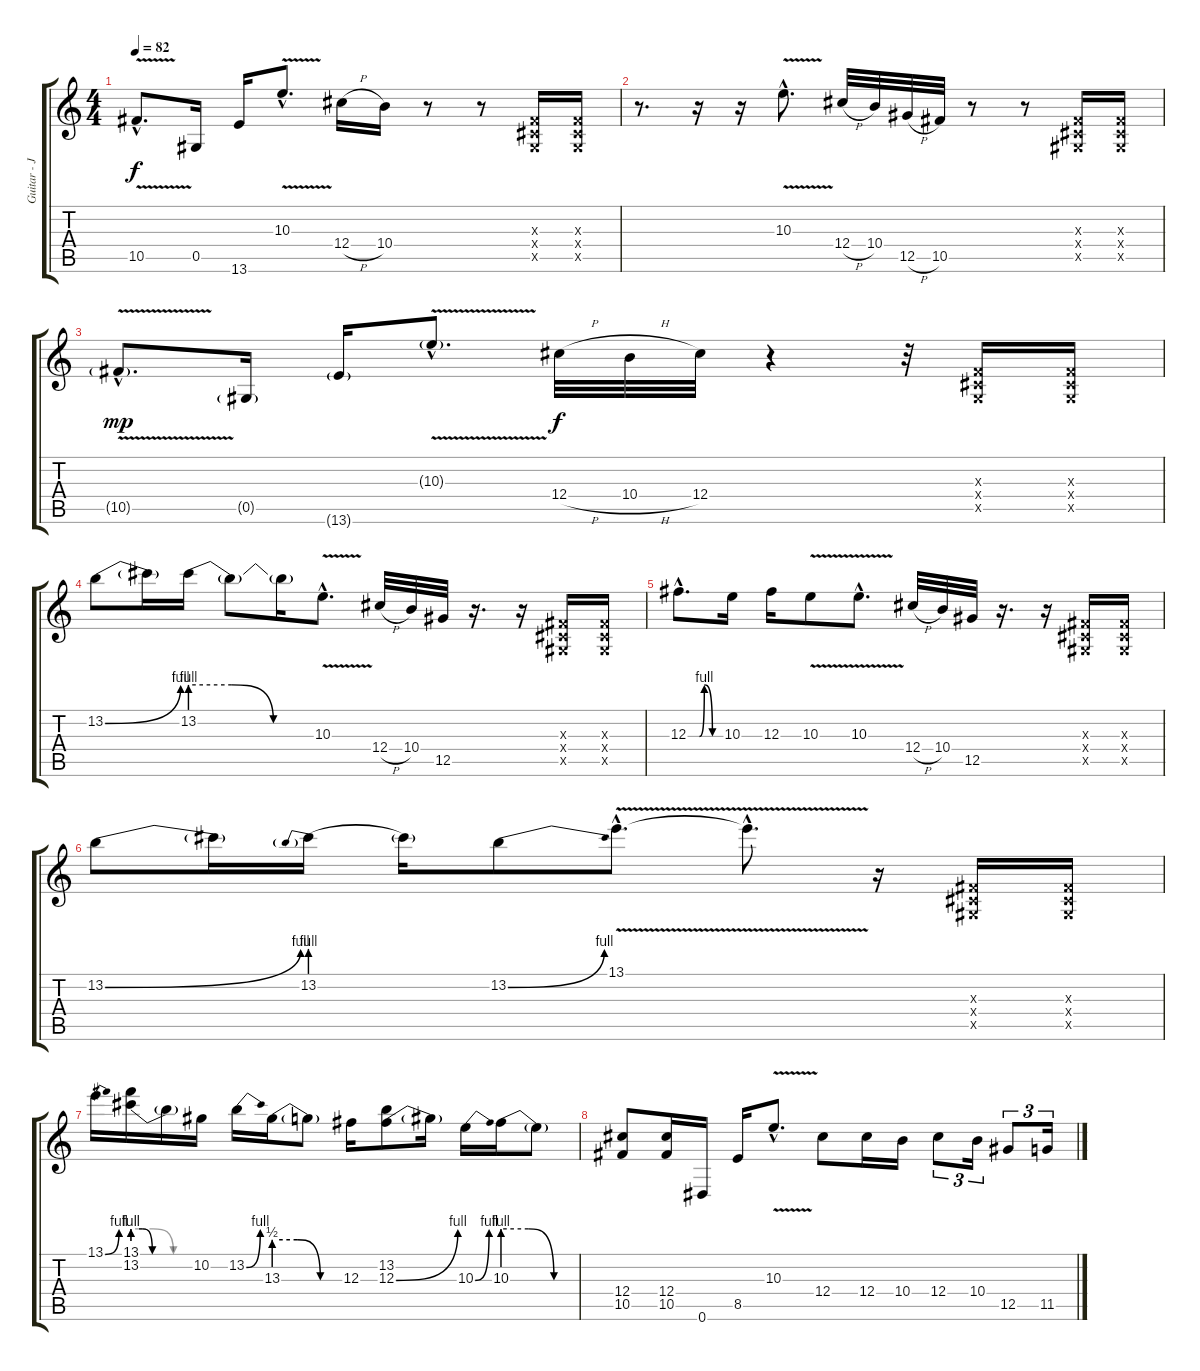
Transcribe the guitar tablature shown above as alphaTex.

\track ("Guitar - Jimi" "Guitar - J") {instrument distortionguitar}
\staff {score tabs}
\tuning (Eb4 Bb3 Gb3 Db3 Ab2 Eb2) {hide}
\ts (4 4)
\tempo 82
\clef g2
\ks c
10.5{v hac}.8{d dy f} 0.5.16 13.6.16 10.3{v hac}.8{d} 12.4{h}.16 10.4.16 r.8 r.8 (0.3{x} 0.4{x} 0.5{x}).16 (0.3{x} 0.4{x} 0.5{x}).16 |
r.8{d} r.16 r.16 10.3{v hac}.8{d} 12.4{h}.32 10.4.32 12.5{h}.32 10.5.32 r.8 r.8 (0.3{x} 0.4{x} 0.5{x}).16 (0.3{x} 0.4{x} 0.5{x}).16 |
10.5{v g hac}.8{d dy mp} 0.5{g}.16 13.6{g}.16 10.3{v g hac}.8{d} 12.4{h}.32{dy f} 10.4{h}.32 12.4.32 r.4 r.32 (0.3{x} 0.4{x} 0.5{x}).16 (0.3{x} 0.4{x} 0.5{x}).16 |
13.2{be (bend 0 0 60 4)}.8 13.2{t}.16 13.2{be (custom 0 4 20 4 40 0 60 0)}.16 13.2{t}.8 13.2{t}.16 10.3{v hac}.8{d} 12.4{h}.32 10.4.32 12.5.32 r.16{d} r.16 (0.3{x} 0.4{x} 0.5{x}).16 (0.3{x} 0.4{x} 0.5{x}).16 |
12.3{be (custom 0 0 21 0 30 4 45 0 60 0) hac}.8{d} 10.3.16 12.3.16 10.3{v}.8 10.3{v hac}.8{d} 12.4{h}.32 10.4.32 12.5.32 r.16{d} r.16 (0.3{x} 0.4{x} 0.5{x}).16 (0.3{x} 0.4{x} 0.5{x}).16 |
13.2{be (bend 0 0 60 4)}.8 13.2{t}.16 13.2{be (prebend 0 4 60 4)}.16 13.2{t}.16 13.2{be (bend 0 0 60 4)}.8 13.1{v hac}.8{d} 13.1{hac t}.8{d} r.16 (0.3{x} 0.4{x} 0.5{x}).16 (0.3{x} 0.4{x} 0.5{x}).16 |
13.1{be (bend 0 0 60 4)}.16 (13.1{be (custom 0 4 20 4 40 0 60 0)} 13.2{be (custom 0 4 20 4 40 0 60 0)}).16 13.2{t}.16 10.2.16 13.2{be (bend 0 0 60 4)}.16 13.3{be (custom 0 2 20 2 40 0 60 0)}.16 13.3{t}.8 12.3.16 (13.2 12.3{be (bend 0 0 60 4)}).8 12.3{t}.16 10.3{be (bend 0 0 60 4)}.16 10.3{be (custom 0 4 20 4 40 0 60 0)}.16 10.3{t}.8 |
(12.4 10.5).8 (12.4 10.5).16 0.6.16 8.5.16 10.3{v hac}.8{d} 12.4.8 12.4.16 10.4.16 12.4.8{tu (3 2)} 10.4.16{tu (3 2)} 12.5.8{tu (3 2)} 11.5.16{tu (3 2)}
